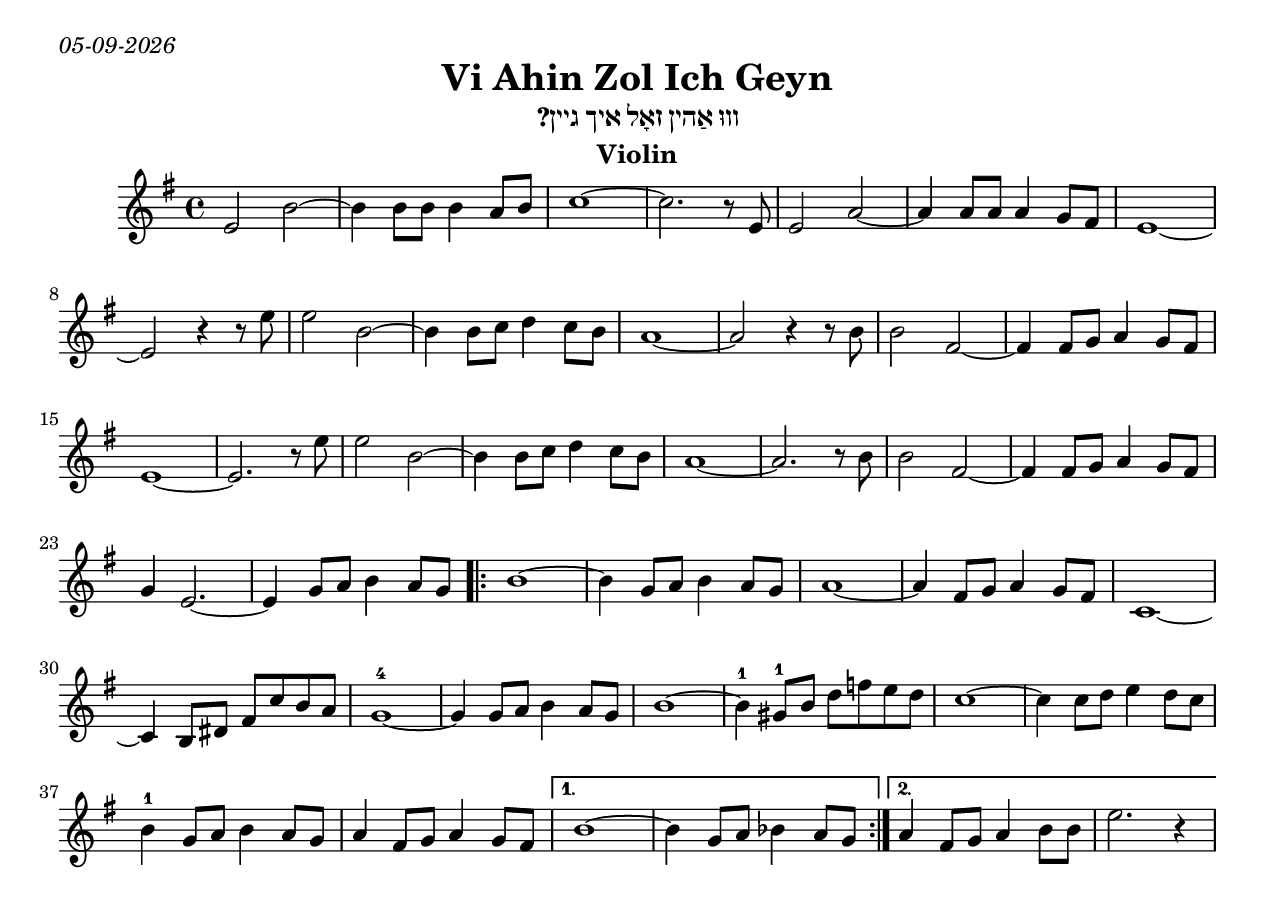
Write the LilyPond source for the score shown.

\version "2.20.0"
\include "english.ly"
%\pointAndClickOff
\paper{
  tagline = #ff
  print-all-headers = ##t
  #(set-paper-size "letter")
}
date = #(strftime "%d-%m-%Y" (localtime (current-time)))

\markup{ \italic{ \date }  }

%\markup{ Got something to say? }

global = {
  \clef treble
  \key e \minor
  \time 4/4
  \set Score.markFormatter = #format-mark-box-alphabet
}

%#################################### Melody ########################
melody = \relative c'' {
  \global
  %\partial 4 g4    %lead in notes

   e,2 b'~
   b4 b8 b b4 a8 b
   c1~
   c2. r8 e,8|

   e2 a2~
   a4 a8 a a4 g8 fs
   e1~
   e2 r4 r8 e'8

   e2 b2~
   b4 b8 c d4 c8 b
   a1~
   a2 r4 r8 b8b2 fs2~
   fs4 fs8 g a4 g8 fs
   e1~
   e2. r8 e'
   e2 b2~
   b4 b8 c d4 c8 b
   a1~
   a2. r8 b
   b2 fs~
   fs4 fs8 g a4 g8 fs
   g4  e2.~
   e4 g8 a b4 a8 g


  \repeat volta 2{

    b1~
    b4g8 a b4 a8 g|
    a1~
    a4 fs8 g a4 g8 fs|

   c1 ~
   c4 b8 ds fs c' b a
   g1-4~
   g4 g8a b4 a8 g

   b1~
   b4-1 gs8-1 b d f e d
   c1~
   c4 c8 d e4 d8 c

   b4 -1 g8 a b4 a8 g|
   a4 fs8 g a4 g8 fs
  }
  \alternative {
    { b1~
    b4 g8 a bf4 a8 g
    }
    { a4 fs8 g a4 b8 b
    e2. r4}
  }

}
%################################# Lyrics #####################
%\addlyrics{ \set stanza = #"1. " }
%################################# Chords #######################
harmonies = \chordmode {

}

\score {
  % transpose score below
  %\transpose c d
  <<
    \new ChordNames {
      \set chordChanges = ##f
      \harmonies
    }
    \new Staff   \melody
  >>
  \header{
    title= "Vi Ahin Zol Ich Geyn"
    subtitle="װוּ אַהין זאָל איך גײן?"
    composer= ""

    instrument = "Violin"
    arranger= ""
  }
  \midi{\tempo 4 = 120}
  \layout{indent = 1.0\cm}
}
%{
% more verses:
\markup{}
\markup {
  \font-size #2
  \fill-line {
    \hspace #0.1 % distance from left margin
    \column {
      \line { "1."
\column {
 ""
}
      }
      \hspace #0.2 % vertical distance between verses
      \line { "2."
\column {
""
}
      }
    }
    \hspace #0.1  % horiz. distance between columns
    \column {
      \line { "3."
\column {
 ""
}
      }
      \hspace #0.2 % distance between verses
      \line { "4."
\column {
""
}
      }
    }
    \hspace #0.1 % distance to right margin
  }
}

%}